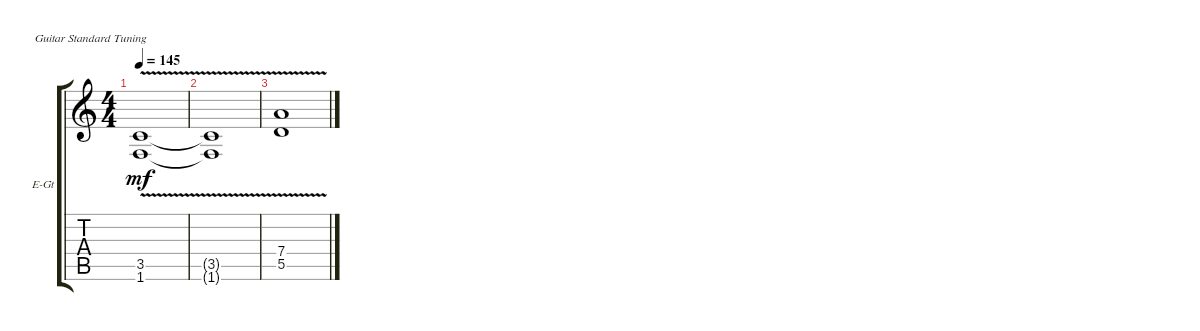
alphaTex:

\defaultSystemsLayout 4
\bracketExtendMode groupsimilarinstruments
\firstSystemTrackNameOrientation horizontal
\otherSystemsTrackNameOrientation horizontal
\track ("Electric Guitar" "E-Gt") {instrument distortionguitar}
\staff {score tabs}
\tuning (E4 B3 G3 D3 A2 E2)
\ts (4 4)
\tempo 145
\clef g2
\scale
0.333333
\ks c
(1.6{v} 3.5{v}).1{dy mf} |
\scale
0.333333 (1.6{t} 3.5{t}).1 |
\scale
0.333333 (5.5{v} 7.4{v}).1 |
\scale
0.333333 |
\scale
0.333333 |
\scale
0.333333 |
\scale
0.333333 |
\scale
0.333333 |
\scale
0.333333 |
\scale
0.333333 |
\scale
0.333333 |
\scale
0.333333 |
\scale
0.333333 |
\scale
0.333333 |
\scale
0.333333 |
\scale
0.333333
